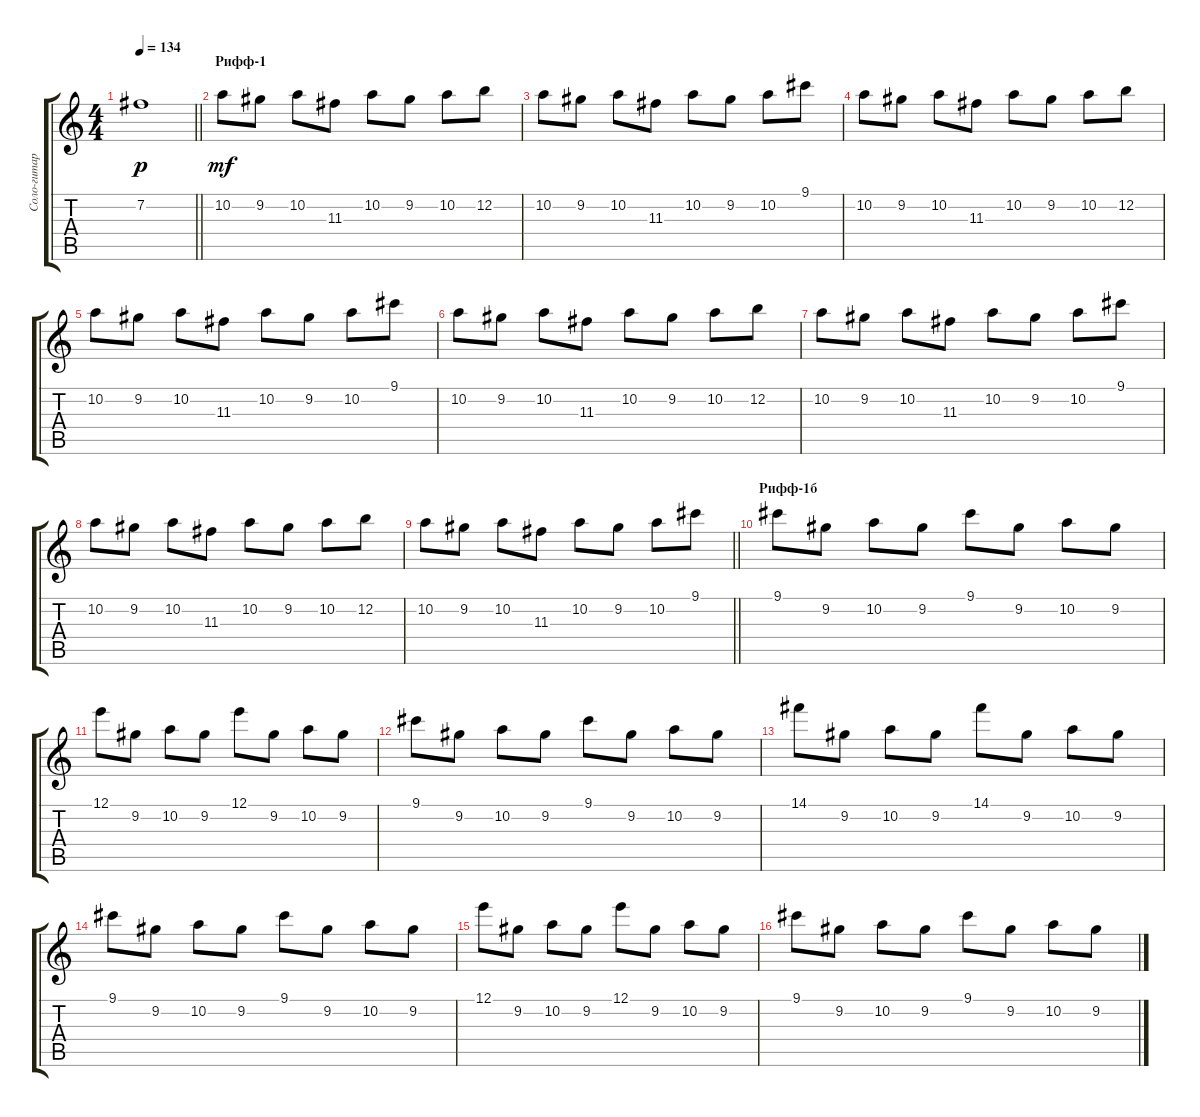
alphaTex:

\track ("Соло-гитара" "Соло-гитар") {instrument acousticguitarsteel}
\staff {score tabs}
\tuning (E4 B3 G3 D3 A2 E2) {hide}
\ts (4 4)
\tempo 134
\clef g2
\barLineRight lightlight
\ks c
7.2.1{dy p} |
\section ("" "Рифф-1")
10.2.8{dy mf} 9.2.8 10.2.8 11.3.8 10.2.8 9.2.8 10.2.8 12.2.8 |
10.2.8 9.2.8 10.2.8 11.3.8 10.2.8 9.2.8 10.2.8 9.1.8 |
10.2.8 9.2.8 10.2.8 11.3.8 10.2.8 9.2.8 10.2.8 12.2.8 |
10.2.8 9.2.8 10.2.8 11.3.8 10.2.8 9.2.8 10.2.8 9.1.8 |
10.2.8 9.2.8 10.2.8 11.3.8 10.2.8 9.2.8 10.2.8 12.2.8 |
10.2.8 9.2.8 10.2.8 11.3.8 10.2.8 9.2.8 10.2.8 9.1.8 |
10.2.8 9.2.8 10.2.8 11.3.8 10.2.8 9.2.8 10.2.8 12.2.8 |
\barLineRight lightlight
10.2.8 9.2.8 10.2.8 11.3.8 10.2.8 9.2.8 10.2.8 9.1.8 |
\section ("" "Рифф-1б")
9.1.8 9.2.8 10.2.8 9.2.8 9.1.8 9.2.8 10.2.8 9.2.8 |
12.1.8 9.2.8 10.2.8 9.2.8 12.1.8 9.2.8 10.2.8 9.2.8 |
9.1.8 9.2.8 10.2.8 9.2.8 9.1.8 9.2.8 10.2.8 9.2.8 |
14.1.8 9.2.8 10.2.8 9.2.8 14.1.8 9.2.8 10.2.8 9.2.8 |
9.1.8 9.2.8 10.2.8 9.2.8 9.1.8 9.2.8 10.2.8 9.2.8 |
12.1.8 9.2.8 10.2.8 9.2.8 12.1.8 9.2.8 10.2.8 9.2.8 |
9.1.8 9.2.8 10.2.8 9.2.8 9.1.8 9.2.8 10.2.8 9.2.8
